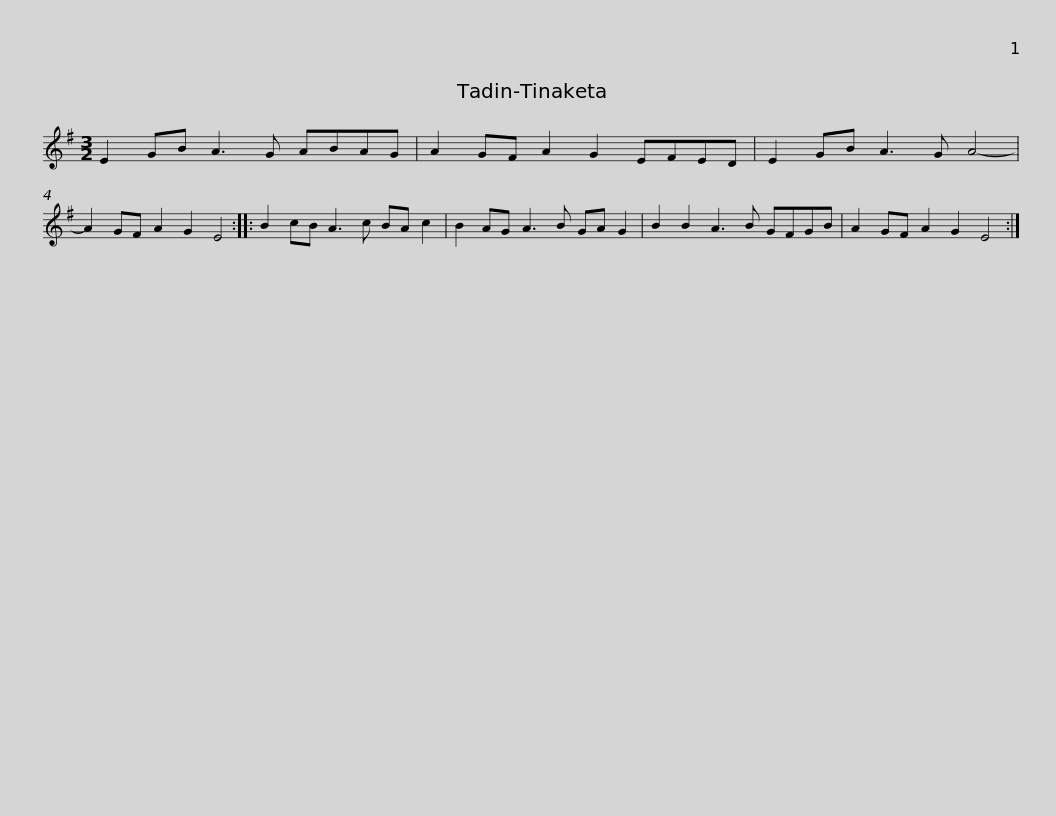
X:1
L:1/8
M:3/2
I:linebreak $
K:Emin
V:1 treble
V:1
 E2 GB A3 G ABAG | A2 GF A2 G2 EFED | E2 GB A3 G A4- | A2 GF A2 G2 E4 :: B2 cB A3 c BA c2 |$ %5
 B2 AG A3 B GA G2 | B2 B2 A3 B GFGB | A2 GF A2 G2 E4 :| %8
